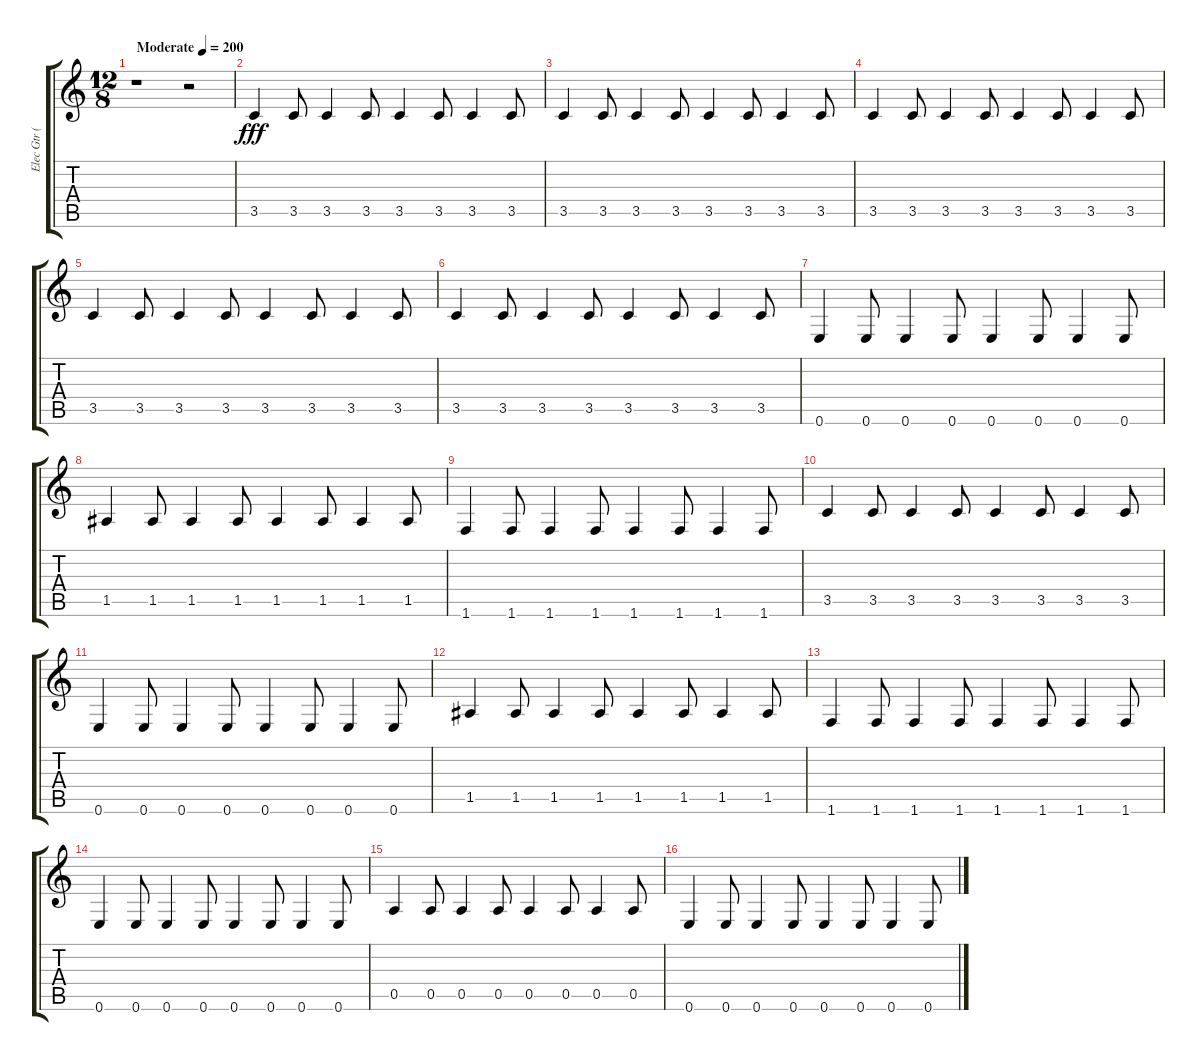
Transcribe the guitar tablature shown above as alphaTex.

\track ("Elec Gtr (muted)" "Elec Gtr (") {instrument electricguitarmuted}
\staff {score tabs}
\tuning (E4 B3 G3 D3 A2 E2) {hide}
\ts (12 8)
\tempo (200 "Moderate")
\clef g2
\ks c
r.1{dy fff instrument electricguitarmuted} r.2 |
3.5.4 3.5.8 3.5.4 3.5.8 3.5.4 3.5.8 3.5.4 3.5.8 |
3.5.4 3.5.8 3.5.4 3.5.8 3.5.4 3.5.8 3.5.4 3.5.8 |
3.5.4 3.5.8 3.5.4 3.5.8 3.5.4 3.5.8 3.5.4 3.5.8 |
3.5.4 3.5.8 3.5.4 3.5.8 3.5.4 3.5.8 3.5.4 3.5.8 |
3.5.4 3.5.8 3.5.4 3.5.8 3.5.4 3.5.8 3.5.4 3.5.8 |
0.6.4 0.6.8 0.6.4 0.6.8 0.6.4 0.6.8 0.6.4 0.6.8 |
1.5.4 1.5.8 1.5.4 1.5.8 1.5.4 1.5.8 1.5.4 1.5.8 |
1.6.4 1.6.8 1.6.4 1.6.8 1.6.4 1.6.8 1.6.4 1.6.8 |
3.5.4 3.5.8 3.5.4 3.5.8 3.5.4 3.5.8 3.5.4 3.5.8 |
0.6.4 0.6.8 0.6.4 0.6.8 0.6.4 0.6.8 0.6.4 0.6.8 |
1.5.4 1.5.8 1.5.4 1.5.8 1.5.4 1.5.8 1.5.4 1.5.8 |
1.6.4 1.6.8 1.6.4 1.6.8 1.6.4 1.6.8 1.6.4 1.6.8 |
0.6.4 0.6.8 0.6.4 0.6.8 0.6.4 0.6.8 0.6.4 0.6.8 |
0.5.4 0.5.8 0.5.4 0.5.8 0.5.4 0.5.8 0.5.4 0.5.8 |
0.6.4 0.6.8 0.6.4 0.6.8 0.6.4 0.6.8 0.6.4 0.6.8
